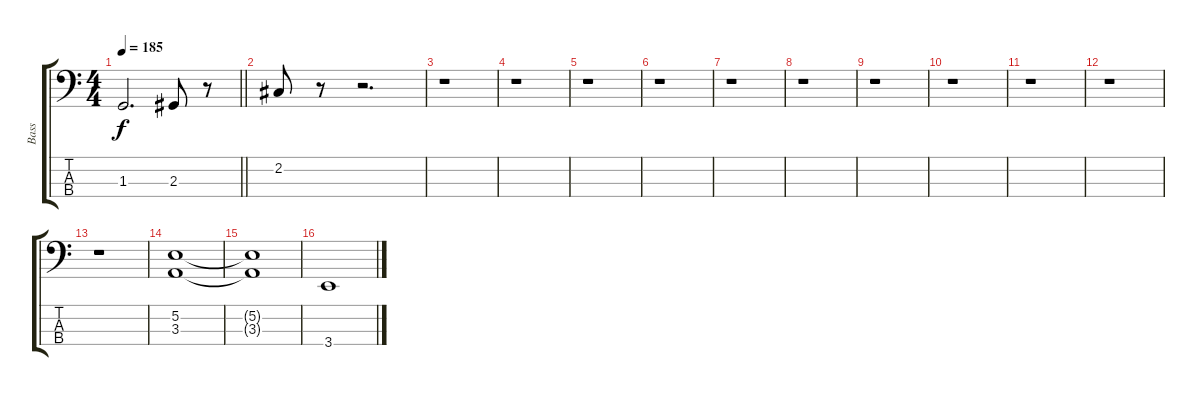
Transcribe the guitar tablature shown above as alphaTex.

\track ("Bass" "Bass") {instrument electricbasspick}
\staff {score tabs}
\tuning (E2 B1 Gb1 Db1) {hide}
\ts (4 4)
\tempo 185
\clef f4
\barLineRight lightlight
\ks c
1.3.2{d dy f} 2.3.8 r.8 |
2.2.8 r.8 r.2{d} |
r.1 |
r.1 |
r.1 |
r.1 |
r.1 |
r.1 |
r.1 |
r.1 |
r.1 |
r.1 |
r.1 |
(5.2 3.3).1 |
(5.2{t} 3.3{t}).1 |
3.4.1
